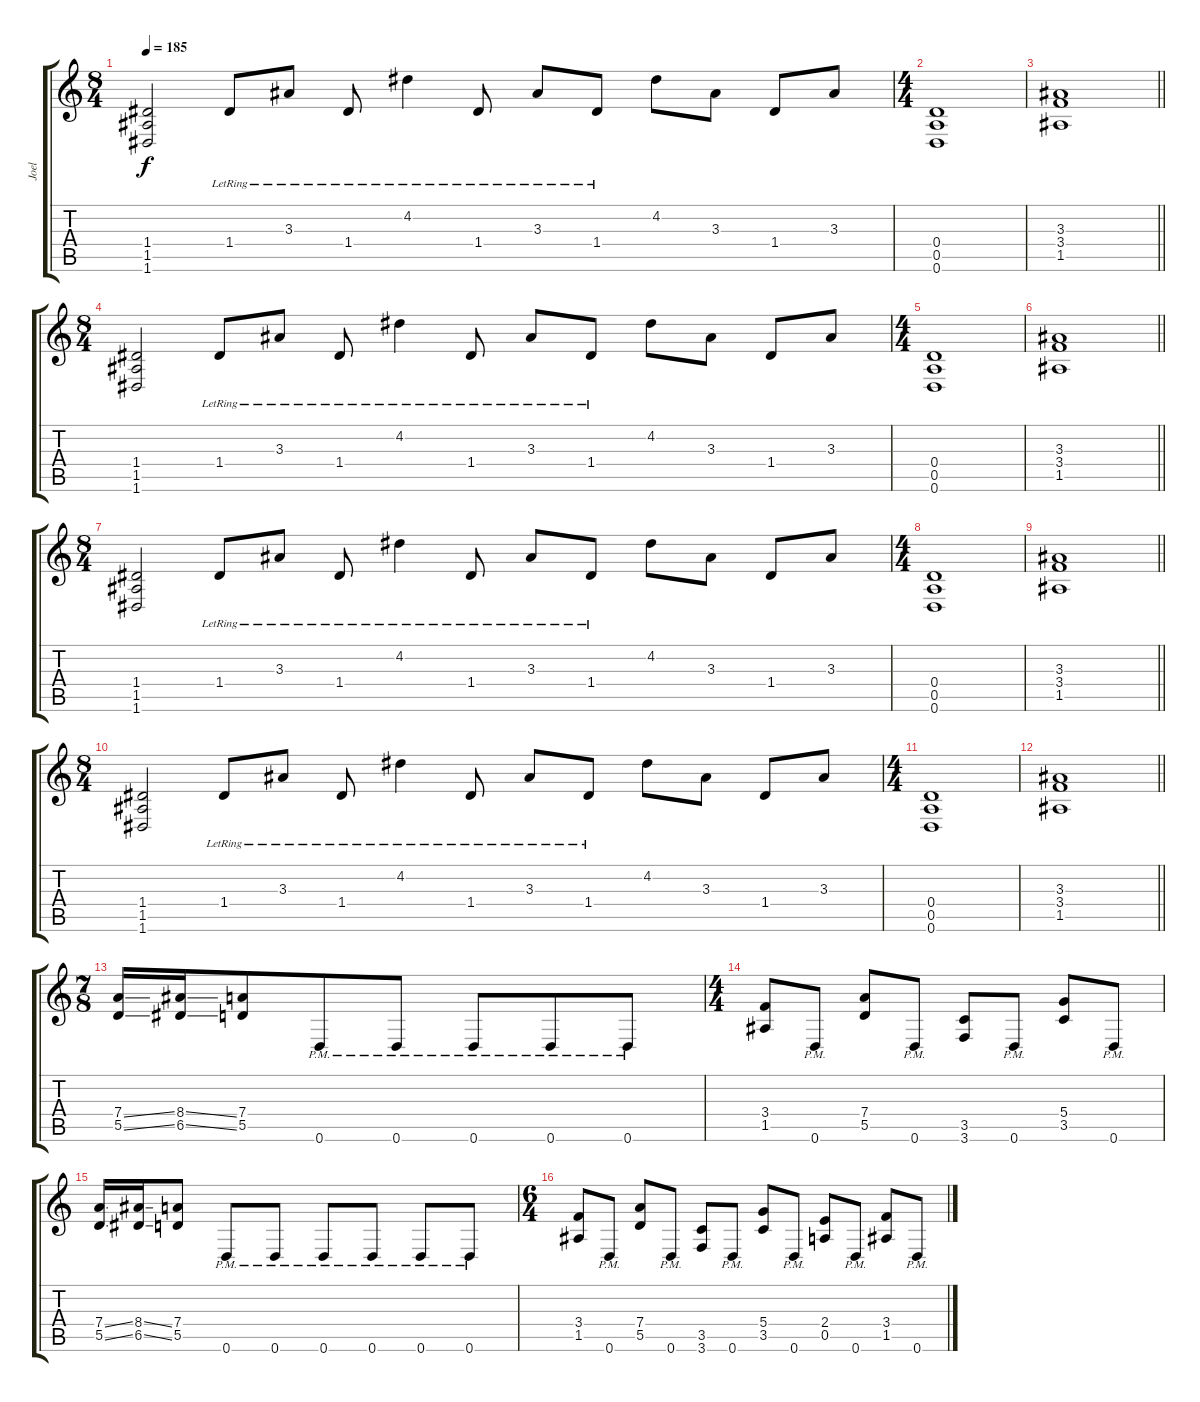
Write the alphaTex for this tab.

\track ("Joel" "Joel") {instrument distortionguitar}
\staff {score tabs}
\tuning (E4 B3 G3 D3 A2 D2) {hide}
\ts (8 4)
\tempo 185
\clef g2
\ks c
(1.4 1.5 1.6).2{dy f} 1.4{lr}.8 3.3{lr}.8 1.4{lr}.8 4.2{lr}.4 1.4{lr}.8 3.3{lr}.8 1.4{lr}.8 4.2.8 3.3.8 1.4.8 3.3.8 |
\ts (4 4)
(0.4 0.5 0.6).1 |
\barLineRight lightlight
(3.3 3.4 1.5).1 |
\ts (8 4)
(1.4 1.5 1.6).2 1.4{lr}.8 3.3{lr}.8 1.4{lr}.8 4.2{lr}.4 1.4{lr}.8 3.3{lr}.8 1.4{lr}.8 4.2.8 3.3.8 1.4.8 3.3.8 |
\ts (4 4)
(0.4 0.5 0.6).1 |
\barLineRight lightlight
(3.3 3.4 1.5).1 |
\ts (8 4)
(1.4 1.5 1.6).2 1.4{lr}.8 3.3{lr}.8 1.4{lr}.8 4.2{lr}.4 1.4{lr}.8 3.3{lr}.8 1.4{lr}.8 4.2.8 3.3.8 1.4.8 3.3.8 |
\ts (4 4)
(0.4 0.5 0.6).1 |
\barLineRight lightlight
(3.3 3.4 1.5).1 |
\ts (8 4)
(1.4 1.5 1.6).2 1.4{lr}.8 3.3{lr}.8 1.4{lr}.8 4.2{lr}.4 1.4{lr}.8 3.3{lr}.8 1.4{lr}.8 4.2.8 3.3.8 1.4.8 3.3.8 |
\ts (4 4)
(0.4 0.5 0.6).1 |
\barLineRight lightlight
(3.3 3.4 1.5).1 |
\ts (7 8)
(7.4{ss} 5.5{ss}).16 (8.4{ss} 6.5{ss}).16 (7.4 5.5).8 0.6{pm}.8 0.6{pm}.8 0.6{pm}.8 0.6{pm}.8 0.6{pm}.8 |
\ts (4 4)
(3.4 1.5).8 0.6{pm}.8 (7.4 5.5).8 0.6{pm}.8 (3.5 3.6).8 0.6{pm}.8 (5.4 3.5).8 0.6{pm}.8 |
(7.4{ss} 5.5{ss}).16 (8.4{ss} 6.5{ss}).16 (7.4 5.5).8 0.6{pm}.8 0.6{pm}.8 0.6{pm}.8 0.6{pm}.8 0.6{pm}.8 0.6{pm}.8 |
\ts (6 4)
(3.4 1.5).8 0.6{pm}.8 (7.4 5.5).8 0.6{pm}.8 (3.5 3.6).8 0.6{pm}.8 (5.4 3.5).8 0.6{pm}.8 (2.4 0.5).8 0.6{pm}.8 (3.4 1.5).8 0.6{pm}.8
